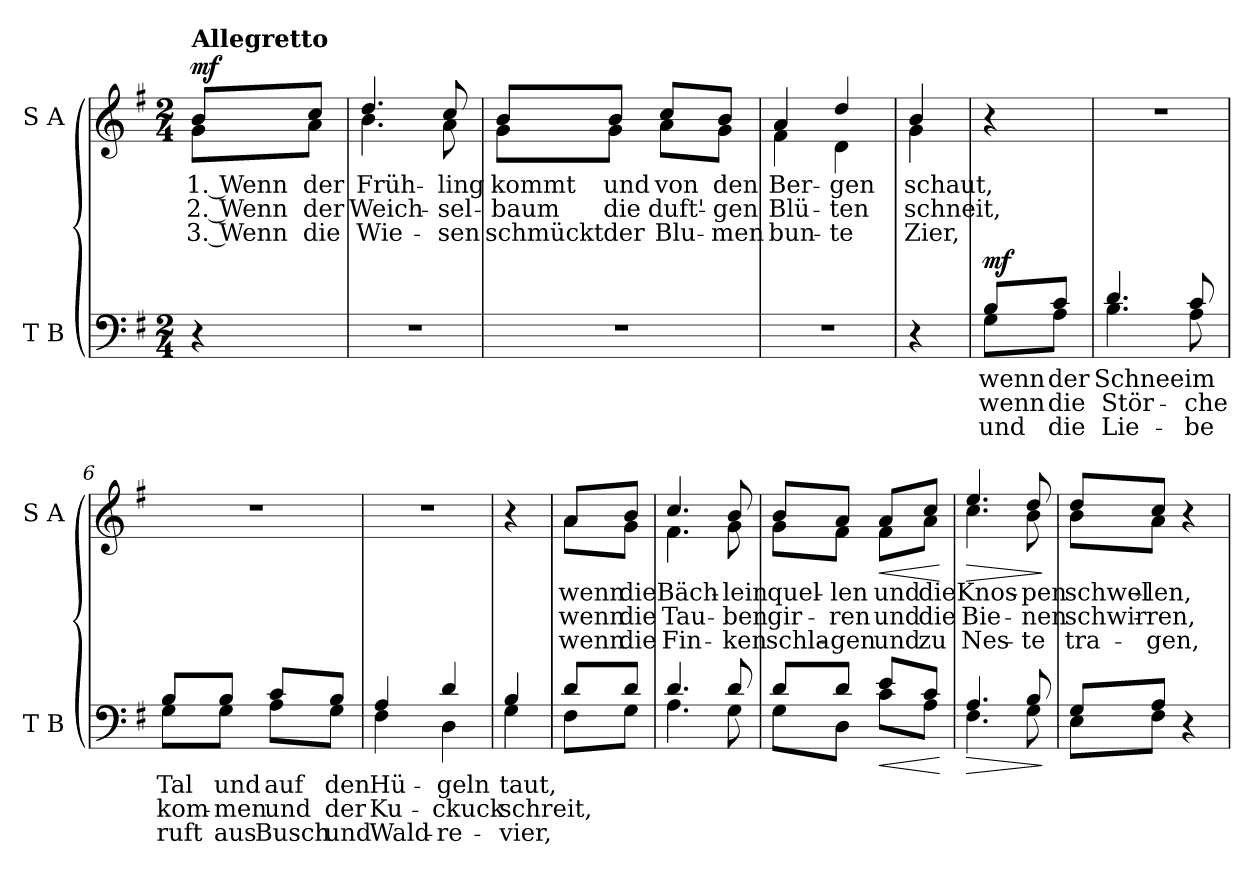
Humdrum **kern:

**kern	**text	**text	**text	**dynam	**kern	**text	**text	**text	**dynam
*part2	*part2	*part2	*part2	*part2	*part1	*part1	*part1	*part1	*part1
*staff2	*staff2	*staff2	*staff2	*staff2	*staff1	*staff1	*staff1	*staff1	*staff1
*I"T B	*	*	*	*	*I"S A	*	*	*	*
*I'T B	*	*	*	*	*I'S A	*	*	*	*
*clefF4	*	*	*	*	*clefG2	*	*	*	*
*k[f#]	*	*	*	*	*k[f#]	*	*	*	*
*M2/4	*	*	*	*	*M2/4	*	*	*	*
*MM88	*	*	*	*	*MM88	*	*	*	*
=	=	=	=	=	=	=	=	=	=
*	*	*	*	*	*^	*	*	*	*
!	!	!	!	!	!LO:TX:a:B:t=Allegretto	!	!	!	!	!
!	!	!	!	!	!	!	!	!	!	!LO:DY:a
4r	.	.	.	.	8b/L	8g\L	1. Wenn	2. Wenn	3. Wenn	mf
.	.	.	.	.	8cc/J	8a\J	der	der	die	.
=1	=1	=1	=1	=1	=1	=1	=1	=1	=1	=1
2r	.	.	.	.	4.dd/	4.b\	Früh-	Weich-	Wie-	.
.	.	.	.	.	8cc/	8a\	-ling	-sel-	-sen	.
=2	=2	=2	=2	=2	=2	=2	=2	=2	=2	=2
2r	.	.	.	.	8b/L	8g\L	kommt	-baum	schmückt	.
.	.	.	.	.	8b/J	8g\J	und	die	der	.
.	.	.	.	.	8cc/L	8a\L	von	duft'-	Blu-	.
.	.	.	.	.	8b/J	8g\J	den	-gen	-men	.
=3	=3	=3	=3	=3	=3	=3	=3	=3	=3	=3
2r	.	.	.	.	4a/	4f#\	Ber-	Blü-	bun-	.
.	.	.	.	.	4dd/	4d\	-gen	-ten	-te	.
=4	=4	=4	=4	=4	=4	=4	=4	=4	=4	=4
4r	.	.	.	.	4b/	4g\	schaut,	schneit,	Zier,	.
!!LO:LB:g=z
=4X1	=4X1	=4X1	=4X1	=4X1	=4X1	=4X1	=4X1	=4X1	=4X1	=4X1
*^	*	*	*	*	*	*	*	*	*	*
!	!	!	!	!	!LO:DY:a	!	!	!	!	!	!
*	*	*	*	*	*	*v	*v	*	*	*	*
8B/L	8G\L	wenn	wenn	und	mf	4r	.	.	.	.
8c/J	8A\J	der	die	die	.	.	.	.	.	.
=5	=5	=5	=5	=5	=5	=5	=5	=5	=5	=5
4.d/	4.B\	Schnee	Stör-	Lie-	.	2r	.	.	.	.
8c/	8A\	im	-che	-be	.	.	.	.	.	.
=6	=6	=6	=6	=6	=6	=6	=6	=6	=6	=6
8B/L	8G\L	Tal	kom-	ruft	.	2r	.	.	.	.
8B/J	8G\J	und	-men	aus	.	.	.	.	.	.
8c/L	8A\L	auf	und	Busch	.	.	.	.	.	.
8B/J	8G\J	den	der	und	.	.	.	.	.	.
=7	=7	=7	=7	=7	=7	=7	=7	=7	=7	=7
4A/	4F#\	Hü-	Ku-	Wald-	.	2r	.	.	.	.
4d/	4D\	-geln	-ckuck	-re-	.	.	.	.	.	.
=8	=8	=8	=8	=8	=8	=8	=8	=8	=8	=8
4B/	4G\	taut,	schreit,	-vier,	.	4r	.	.	.	.
!!LO:LB:g=z
=8X2	=8X2	=8X2	=8X2	=8X2	=8X2	=8X2	=8X2	=8X2	=8X2	=8X2
*	*	*	*	*	*	*^	*	*	*	*
8d/L	8F#\L	.	.	.	.	8a/L	8a\L	wenn	wenn	wenn	.
8d/J	8G\J	.	.	.	.	8b/J	8g\J	die	die	die	.
=9	=9	=9	=9	=9	=9	=9	=9	=9	=9	=9	=9
4.d/	4.A\	.	.	.	.	4.cc/	4.f#\	Bäch-	Tau-	Fin-	.
8d/	8G\	.	.	.	.	8b/	8g\	-lein	-ben	-ken	.
=10	=10	=10	=10	=10	=10	=10	=10	=10	=10	=10	=10
8d/L	8G\L	.	.	.	.	8b/L	8g\L	quel-	gir-	schla-	.
8d/J	8D\J	.	.	.	.	8a/J	8f#\J	-len	-ren	-gen	.
!	!	!	!	!	!LO:HP:b	!	!	!	!	!	!LO:HP:b
8e/L	8c\L	.	.	.	<	8a/L	8f#\L	und	und	und	<
8c/J	8A\J	.	.	.	.	8cc/J	8a\J	die	die	zu	.
*v	*v	*	*	*	*	*	*	*	*	*	*
*	*	*	*	*	*v	*v	*	*	*	*
.	.	.	.	[	.	.	.	.	[
=11	=11	=11	=11	=11	=11	=11	=11	=11	=11
!	!	!	!	!LO:HP:b	!	!	!	!	!LO:HP:b
*^	*	*	*	*	*^	*	*	*	*
4.A/	4.F#\	.	.	.	>	4.ee/	4.cc\	Knos-	Bie-	Nes-	>
8B/	8G\	.	.	.	.	8dd/	8b\	-pen	-nen	-te	.
*v	*v	*	*	*	*	*	*	*	*	*	*
*	*	*	*	*	*v	*v	*	*	*	*
.	.	.	.	]	.	.	.	.	]
=12	=12	=12	=12	=12	=12	=12	=12	=12	=12
*^	*	*	*	*	*^	*	*	*	*
8G/L	8E\L	.	.	.	.	8dd/L	8b\L	schwel-	schwir-	tra-	.
8A/J	8F#\J	.	.	.	.	8cc/J	8a\J	-len,	-ren,	-gen,	.
4r	4ryy	.	.	.	.	4r	4ryy	.	.	.	.
*v	*v	*	*	*	*	*	*	*	*	*	*
*	*	*	*	*	*v	*v	*	*	*	*
=	=	=	=	=	=	=	=	=	=
*-	*-	*-	*-	*-	*-	*-	*-	*-	*-
